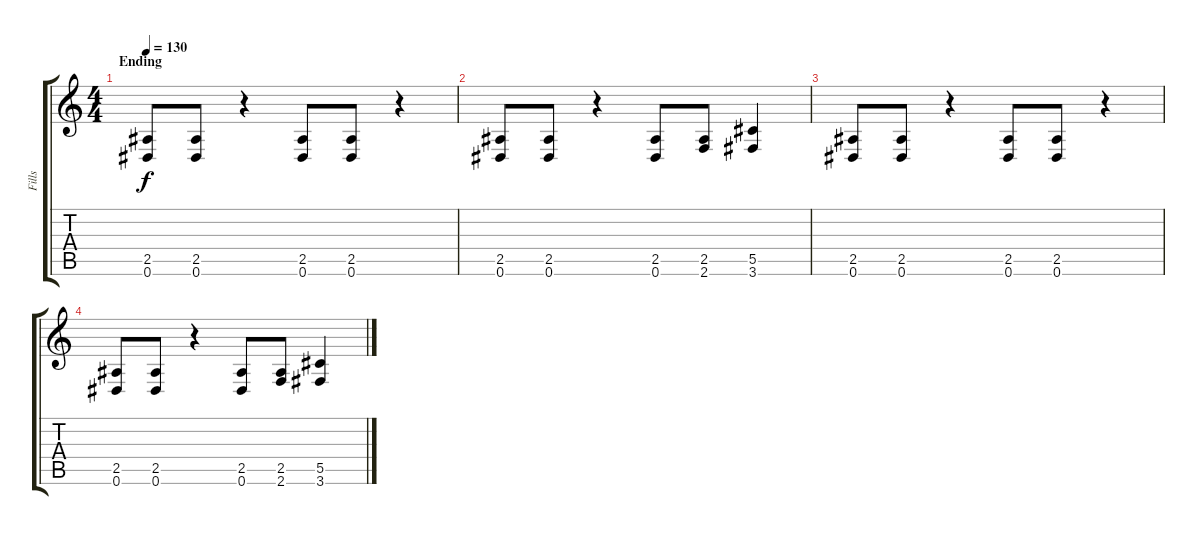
\track ("Fills" "Fills") {instrument distortionguitar}
\staff {score tabs}
\tuning (Eb4 Bb3 Gb3 Db3 Ab2 Eb2) {hide}
\ts (4 4)
\section ("" "Ending")
\tempo 130
\clef g2
\ks c
(2.5 0.6).8{dy f} (2.5 0.6).8 r.4 (2.5 0.6).8 (2.5 0.6).8 r.4 |
(2.5 0.6).8 (2.5 0.6).8 r.4 (2.5 0.6).8 (2.5 2.6).8 (5.5 3.6).4 |
(2.5 0.6).8 (2.5 0.6).8 r.4 (2.5 0.6).8 (2.5 0.6).8 r.4 |
(2.5 0.6).8 (2.5 0.6).8 r.4 (2.5 0.6).8 (2.5 2.6).8 (5.5 3.6).4
